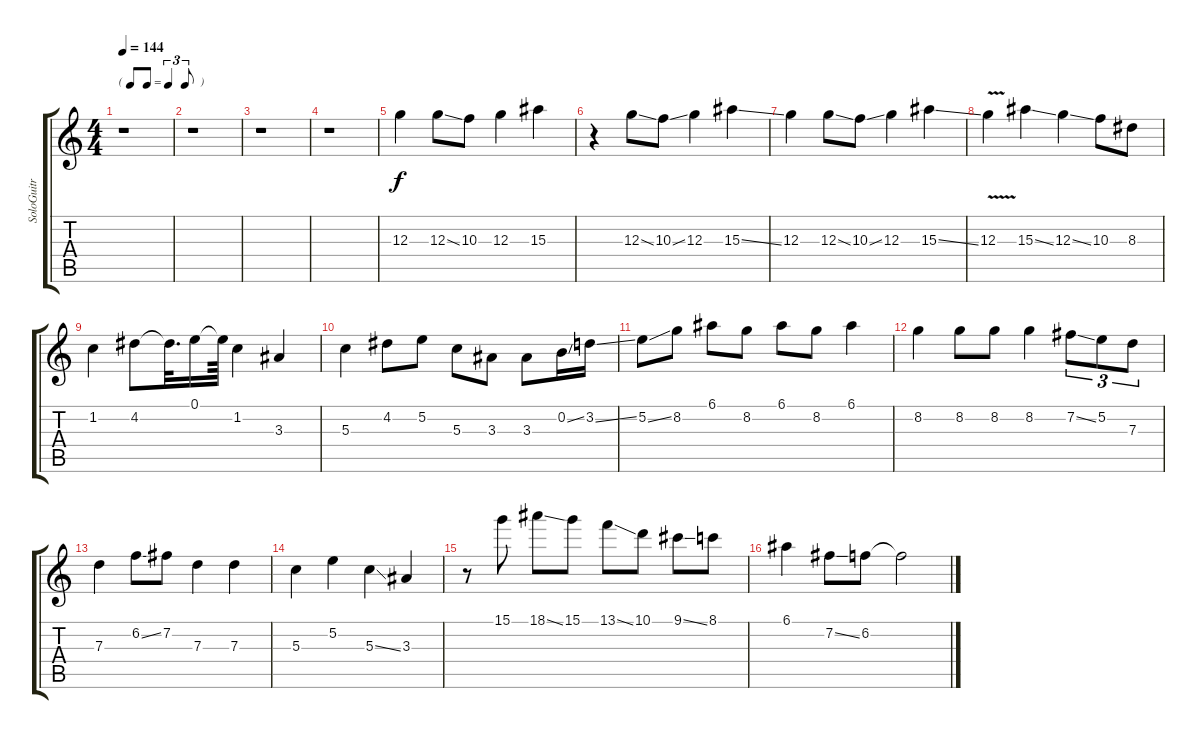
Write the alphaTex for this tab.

\track ("SoloGuitr           " "SoloGuitr ") {instrument distortionguitar}
\staff {score tabs}
\tuning (E4 B3 G3 D3 A2 E2) {hide}
\ts (4 4)
\tf triplet8th
\tempo 144
\clef g2
\ks c
r.1{dy f} |
r.1 |
r.1 |
r.1 |
12.3.4 12.3{ss}.8 10.3.8 12.3.4 15.3.4 |
r.4 12.3{ss}.8 10.3{ss}.8 12.3.4 15.3{ss}.4 |
12.3.4 12.3{ss}.8 10.3{ss}.8 12.3.4 15.3{ss}.4 |
12.3{v}.4 15.3{ss}.4 12.3{ss}.4 10.3.8 8.3.8 |
1.2.4 4.2.8 4.2{t}.32{d} 0.1.16 0.1{t}.64 1.2.4 3.3.4 |
5.3.4 4.2.8 5.2.8 5.3.8 3.3.8 3.3.8 0.2{ss}.16 3.2{ss}.16 |
5.2{ss}.8 8.2.8 6.1.8 8.2.8 6.1.8 8.2.8 6.1.4 |
8.2.4 8.2.8 8.2.8 8.2.4 7.2{ss}.8{tu (3 2)} 5.2.8{tu (3 2)} 7.3.8{tu (3 2)} |
7.3.4 6.2{ss}.8 7.2.8 7.3.4 7.3.4 |
5.3.4 5.2.4 5.3{ss}.4 3.3.4 |
r.8 15.1.8 18.1{ss}.8 15.1.8 13.1{ss}.8 10.1.8 9.1{ss}.8 8.1.8 |
6.1.4 7.2{ss}.8 6.2.8 6.2{t}.2
